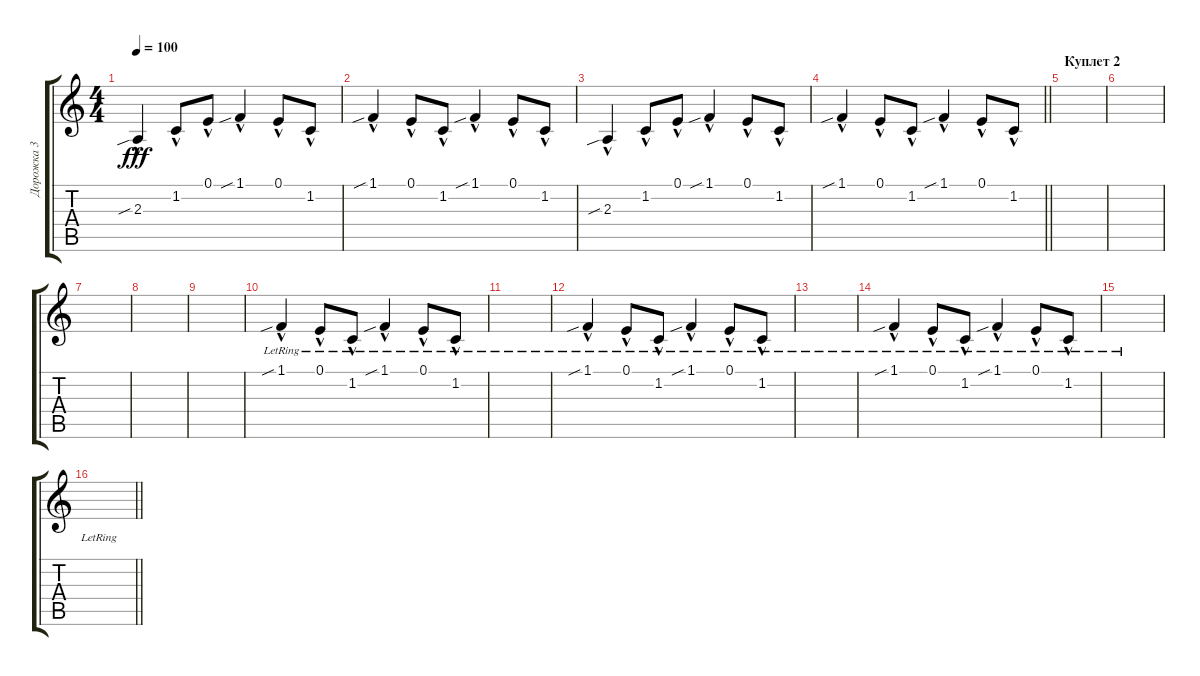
\track ("Дорожка 3" "Дорожка 3") {instrument lead1square}
\staff {score tabs}
\tuning (E4 B3 G3 D3 A2 E2) {hide}
\ts (4 4)
\tempo 100
\clef g2
\ks c
2.3{sib hac}.4{dy fff} 1.2{hac}.8 0.1{hac}.8 1.1{sib hac}.4 0.1{hac}.8 1.2{hac}.8 |
1.1{sib hac}.4 0.1{hac}.8 1.2{hac}.8 1.1{sib hac}.4 0.1{hac}.8 1.2{hac}.8 |
2.3{sib hac}.4 1.2{hac}.8 0.1{hac}.8 1.1{sib hac}.4 0.1{hac}.8 1.2{hac}.8 |
\barLineRight lightlight
1.1{sib hac}.4 0.1{hac}.8 1.2{hac}.8 1.1{sib hac}.4 0.1{hac}.8 1.2{hac}.8 |
\section ("" "Куплет 2")
|
|
|
|
|
1.1{sib hac lr}.4{volume 11 instrument synthvoice} 0.1{hac lr}.8 1.2{hac lr}.8 1.1{sib hac lr}.4 0.1{hac lr}.8 1.2{hac lr}.8 |
|
1.1{sib hac lr}.4 0.1{hac lr}.8 1.2{hac lr}.8 1.1{sib hac lr}.4 0.1{hac lr}.8 1.2{hac lr}.8 |
|
1.1{sib hac lr}.4 0.1{hac lr}.8 1.2{hac lr}.8 1.1{sib hac lr}.4 0.1{hac lr}.8 1.2{hac lr}.8 |
|
\barLineRight lightlight
